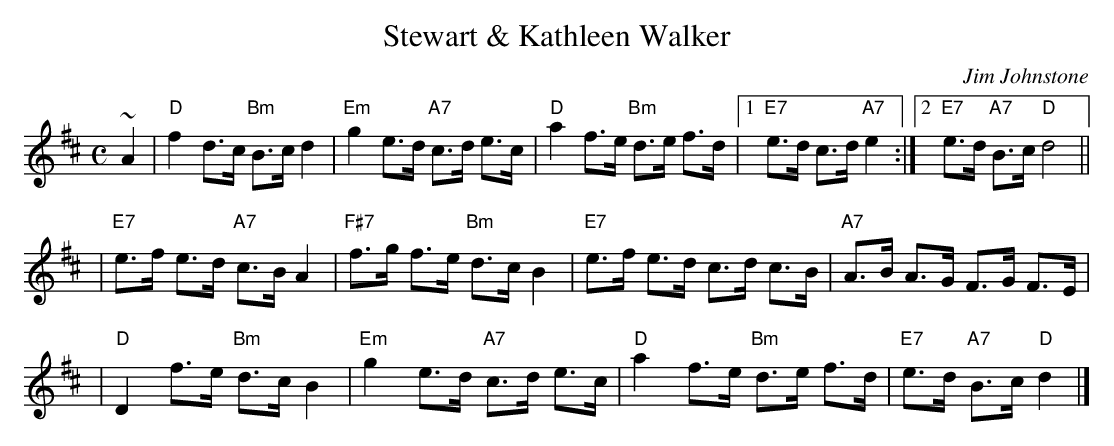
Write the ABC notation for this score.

X:1
T: Stewart & Kathleen Walker
C: Jim Johnstone
M: C
L: 1/8
K: D
~A2 \
| "D"f2   d>c "Bm"B>c d2  | "Em" g2      e>d "A7"c>d e>c \
| "D"a2   f>e "Bm"d>e f>d |1"E7" e>d     c>d "A7"e2     :|2 "E7"e>d "A7"B>c "D"d4 ||
| "E7"e>f e>d "A7"c>B A2  | "F#7"f>g     f>e "Bm"d>c B2  \
| "E7"e>f e>d     c>d c>B | "A7" A>B     A>G     F>G F>E |
| "D"D2   f>e "Bm"d>c B2  | "Em" g2      e>d "A7"c>d e>c \
| "D"a2   f>e "Bm"d>e f>d | "E7" e>d "A7"B>c  "D"d2     |]
